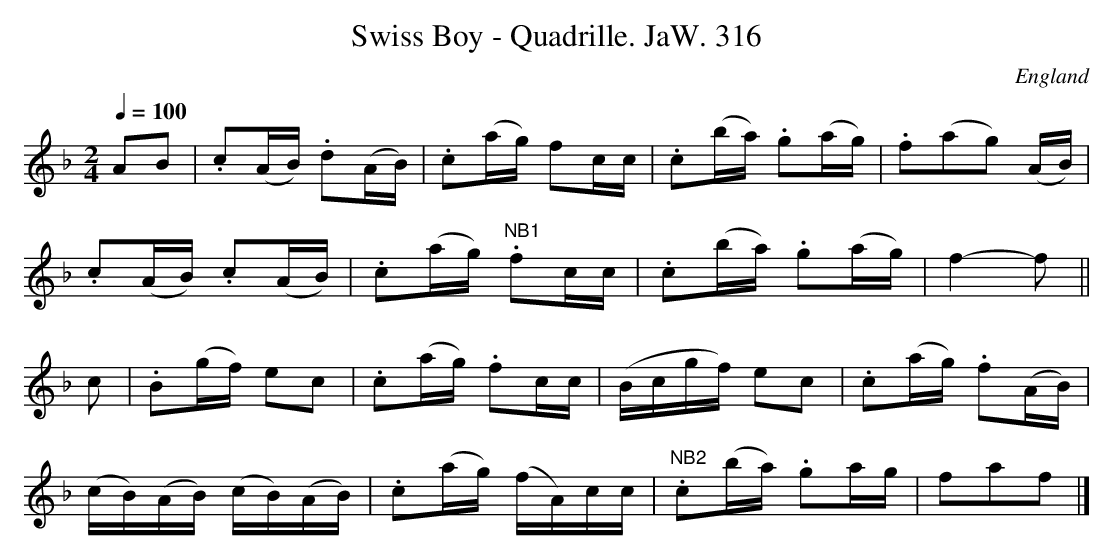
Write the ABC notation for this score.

X:1
T:Swiss Boy - Quadrille. JaW. 316
L:1/8
M:2/4
O:England
Q:1/4=100
K:F
AB|.c(A/B/) .d(A/B/)|.c(a/g/) fc/c/|.c(b/a/) .g(a/g/)|.f(ag) (A/B/)|!
.c(A/B/) .c(A/B/)|.c(a/g/) "NB1".fc/c/|.c(b/a/) .g(a/g/)|f2-f||!
c|.B(g/f/) ec|.c(a/g/) .fc/c/ |(B/c/g/f/) ec|.c(a/g/) .f(A/B/)|!
(c/B/)(A/B/) (c/B/)(A/B/)|.c(a/g/) (f/A/)c/c/|"NB2".c(b/a/) .ga/g/|faf|]
